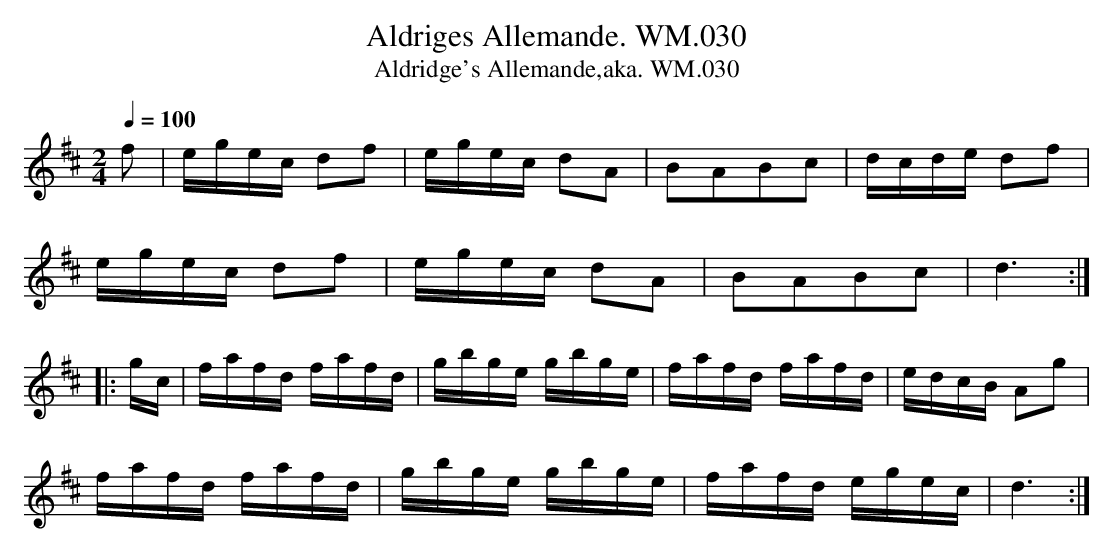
X:1
T:Aldriges Allemande. WM.030
T:Aldridge's Allemande,aka. WM.030
M:2/4
L:1/16
Q:1/4=100
K:D
f2|egec d2f2|egec d2A2|B2A2B2c2|dcde d2f2|
egec d2f2|egec d2A2|B2A2B2c2|d6:|
|:gc|fafd fafd|gbge gbge|fafd fafd|edcB A2g2|
fafd fafd|gbge gbge|fafd egec|d6:|
